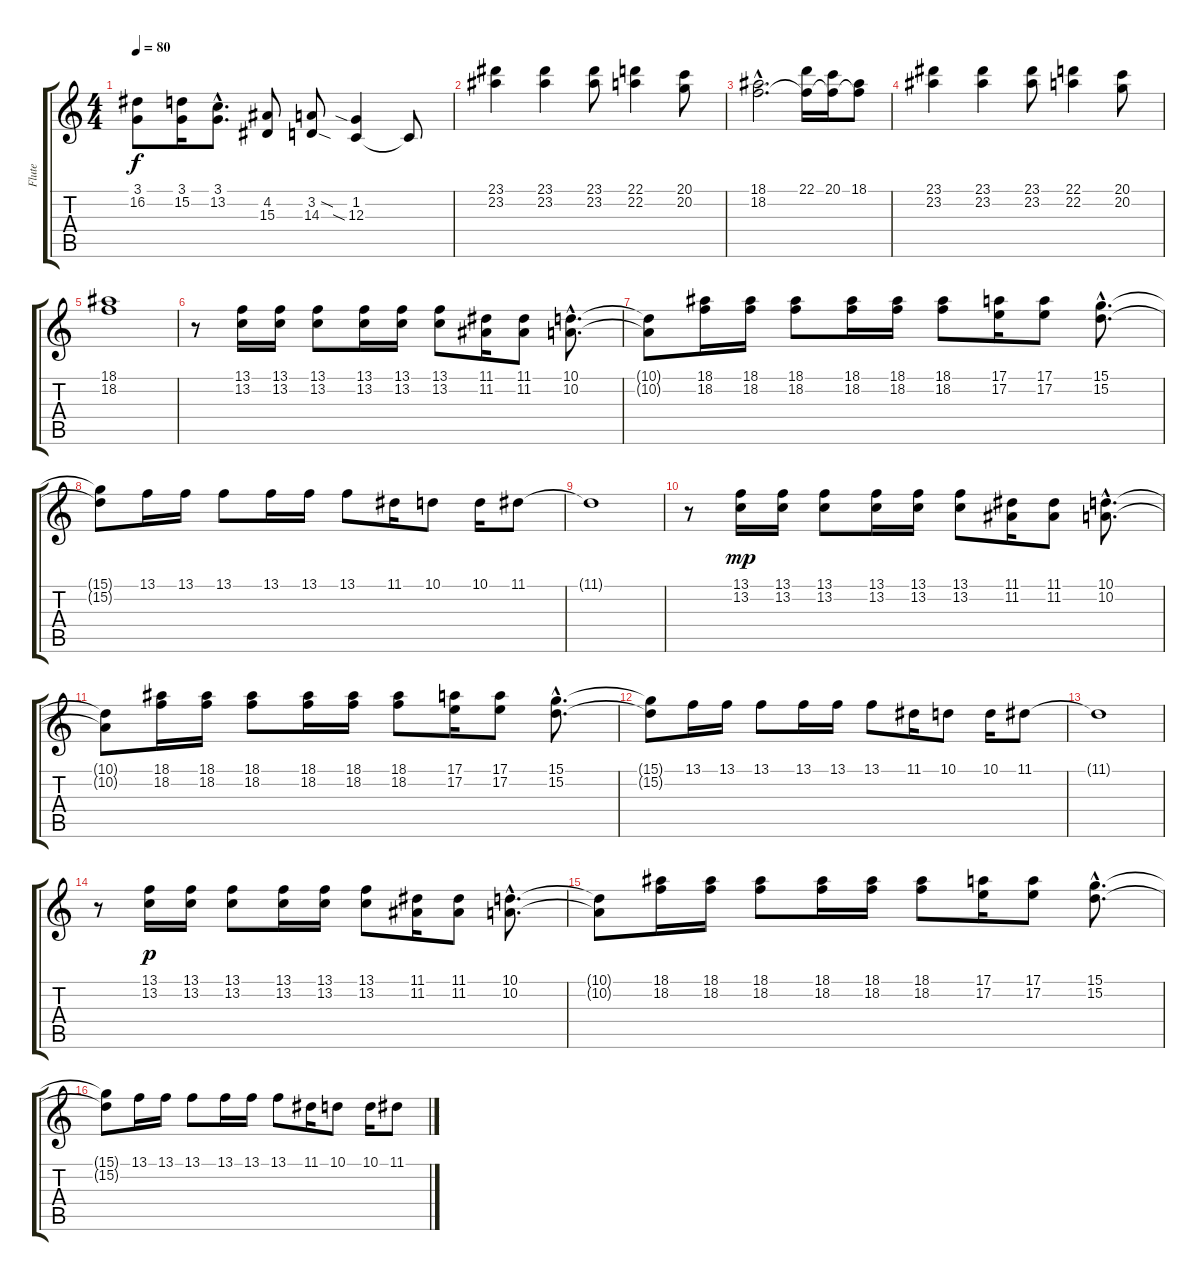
\track ("Flute" "Flute") {instrument flute}
\staff {score tabs}
\tuning (E4 B3 G3 D3 A2 E2) {hide}
\ts (4 4)
\tempo 80
\clef g2
\ks c
(3.1 16.2).8{dy f} (3.1 15.2).16 (3.1{hac} 13.2{hac}).8{d} (4.2 15.3).8 (3.2{sod} 14.3).8 (1.2 12.3{sia}).4 1.2{t}.8 |
(23.1 23.2).4 (23.1 23.2).4 (23.1 23.2).8 (22.1 22.2).4 (20.1 20.2).8 |
(18.1{hac} 18.2{hac}).2{d} (22.1 18.2{t}).16 (20.1 18.2{t}).16 (18.1 18.2{t}).8 |
(23.1 23.2).4 (23.1 23.2).4 (23.1 23.2).8 (22.1 22.2).4 (20.1 20.2).8 |
(18.1 18.2).1 |
r.8 (13.1 13.2).16 (13.1 13.2).16 (13.1 13.2).8 (13.1 13.2).16 (13.1 13.2).16 (13.1 13.2).8 (11.1 11.2).16 (11.1 11.2).8 (10.1{hac} 10.2{hac}).8{d} |
(10.1{t} 10.2{t}).8 (18.1 18.2).16 (18.1 18.2).16 (18.1 18.2).8 (18.1 18.2).16 (18.1 18.2).16 (18.1 18.2).8 (17.1 17.2).16 (17.1 17.2).8 (15.1{hac} 15.2{hac}).8{d} |
(15.1{t} 15.2{t}).8 13.1.16 13.1.16 13.1.8 13.1.16 13.1.16 13.1.8 11.1.16 10.1.8 10.1.16 11.1.8 |
11.1{t}.1 |
r.8 (13.1 13.2).16{dy mp} (13.1 13.2).16 (13.1 13.2).8 (13.1 13.2).16 (13.1 13.2).16 (13.1 13.2).8 (11.1 11.2).16 (11.1 11.2).8 (10.1{hac} 10.2{hac}).8{d} |
(10.1{t} 10.2{t}).8 (18.1 18.2).16 (18.1 18.2).16 (18.1 18.2).8 (18.1 18.2).16 (18.1 18.2).16 (18.1 18.2).8 (17.1 17.2).16 (17.1 17.2).8 (15.1{hac} 15.2{hac}).8{d} |
(15.1{t} 15.2{t}).8 13.1.16 13.1.16 13.1.8 13.1.16 13.1.16 13.1.8 11.1.16 10.1.8 10.1.16 11.1.8 |
11.1{t}.1 |
r.8 (13.1 13.2).16{dy p} (13.1 13.2).16 (13.1 13.2).8 (13.1 13.2).16 (13.1 13.2).16 (13.1 13.2).8 (11.1 11.2).16 (11.1 11.2).8 (10.1{hac} 10.2{hac}).8{d} |
(10.1{t} 10.2{t}).8 (18.1 18.2).16 (18.1 18.2).16 (18.1 18.2).8 (18.1 18.2).16 (18.1 18.2).16 (18.1 18.2).8 (17.1 17.2).16 (17.1 17.2).8 (15.1{hac} 15.2{hac}).8{d} |
(15.1{t} 15.2{t}).8 13.1.16 13.1.16 13.1.8 13.1.16 13.1.16 13.1.8 11.1.16 10.1.8 10.1.16 11.1.8
